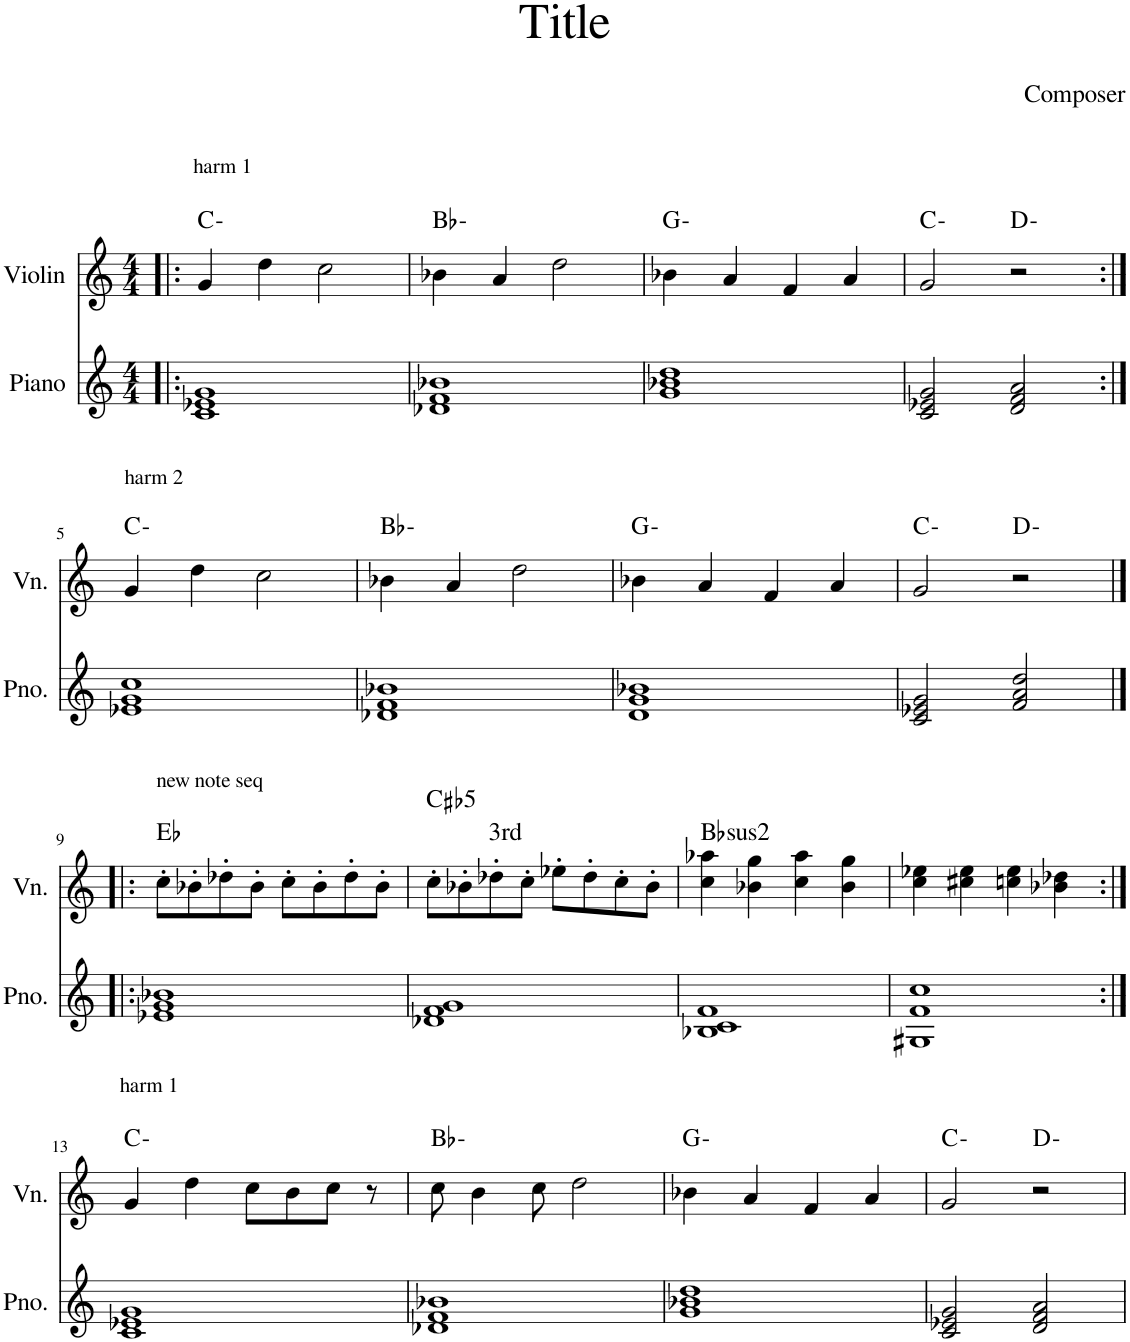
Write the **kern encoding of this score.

**kern	**kern	**harte
*part2	*part1	*part1
*staff2	*staff1	*
*I"Piano	*I"Violin	*
*I'Pno.	*I'Vn.	*
*clefG2	*clefG2	*
*	*Trd7c12	*
*k[]	*k[]	*
*M4/4	*M4/4	*
=1!|:	=1!|:	=1!|:
!	!LO:TX:a:t=harm 1	!
1c 1e-X 1g	4g/	C:min
.	4dd\	.
.	2cc\	.
=2	=2	=2
1d-X 1f 1b-X	4b-X\	Bb:min
.	4a/	.
.	2dd\	.
=3	=3	=3
1g 1b-X 1dd	4b-X\	G:min
.	4a/	.
.	4f/	.
.	4a/	.
=4	=4	=4
2c/ 2e-X/ 2g/	2g/	C:min
2d/ 2f/ 2a/	2r	D:min
!!LO:LB:g=z
=5:|!	=5:|!	=5:|!
!	!LO:TX:a:t=harm 2	!
1e-X 1g 1cc	4g/	C:min
.	4dd\	.
.	2cc\	.
=6	=6	=6
1d-X 1f 1b-X	4b-X\	Bb:min
.	4a/	.
.	2dd\	.
=7	=7	=7
1d 1g 1b-X	4b-X\	G:min
.	4a/	.
.	4f/	.
.	4a/	.
=8	=8	=8
2c/ 2e-X/ 2g/	2g/	C:min
2f/ 2a/ 2dd/	2r	D:min
!!LO:LB:g=z
=9|!:	=9|!:	=9|!:
!	!LO:TX:a:t=new note seq	!
1e-X 1g 1b-X	8cc'\L	Eb:maj
.	8b-X'\	.
.	8dd-X'\	.
.	8b-'\J	.
.	8cc'\L	.
.	8b-'\	.
.	8dd-'\	.
.	8b-'\J	.
=10	=10	=10
!	!	!LO:H:n=1:kt=N.C.
1d-X 1f 1g	8cc'\L	N C#:(3,b5)
.	8b-X'\	.
!	!	!LO:H:kt=3rd
.	8dd-X'\	N
.	8cc'\J	.
.	8ee-X'\L	.
.	8dd-'\	.
.	8cc'\	.
.	8b-'\J	.
=11	=11	=11
!	!	!LO:H:kt=2
1B-X 1c 1f	4cc\ 4aa-X\	Bb:(1,2,5)
.	4b-X\ 4gg\	.
.	4cc\ 4aa-\	.
.	4b-\ 4gg\	.
=12	=12	=12
1G#X 1f 1cc	4cc\ 4ee-X\	.
.	4cc#X\ 4ee-\	.
.	4ccn\ 4ee-\	.
.	4b-X\ 4dd-X\	.
!!LO:LB:g=z
=13:|!	=13:|!	=13:|!
!	!LO:TX:a:t=harm 1	!
1c 1e-X 1g	4g/	C:min
.	4dd\	.
.	8cc\L	.
.	8b\	.
.	8cc\J	.
.	8r	.
=14	=14	=14
1d-X 1f 1b-X	8cc\	Bb:min
.	4b\	.
.	8cc\	.
.	2dd\	.
=15	=15	=15
1g 1b-X 1dd	4b-X\	G:min
.	4a/	.
.	4f/	.
.	4a/	.
=16	=16	=16
2c/ 2e-X/ 2g/	2g/	C:min
2d/ 2f/ 2a/	2r	D:min
=	=	=
*-	*-	*-
